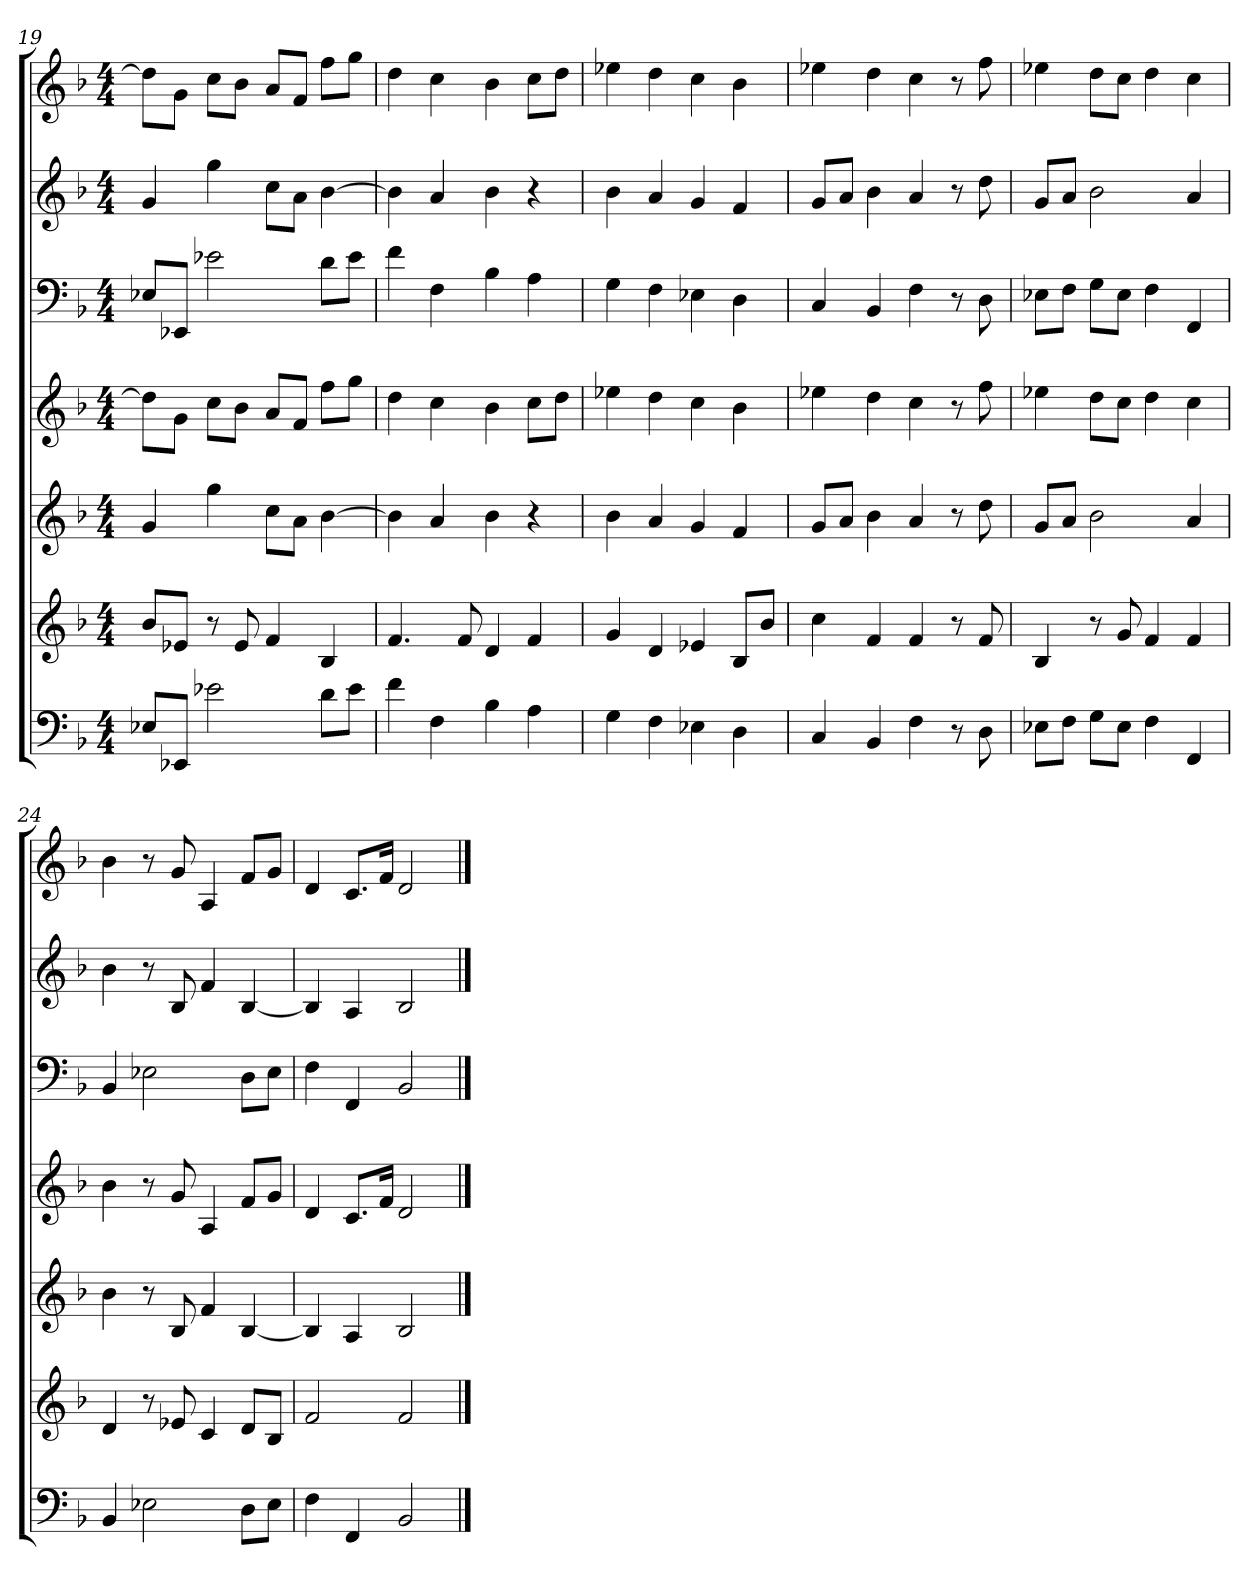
**kern	**kern	**kern	**kern	**kern	**kern	**kern
*part7	*part6	*part5	*part4	*part3	*part2	*part1
*staff7	*staff6	*staff5	*staff4	*staff3	*staff2	*staff1
*k[b-]	*k[b-]	*k[b-]	*k[b-]	*k[b-]	*k[b-]	*k[b-]
*F:	*F:	*F:	*F:	*F:	*F:	*F:
*M4/4	*M4/4	*M4/4	*M4/4	*M4/4	*M4/4	*M4/4
=19	=19	=19	=19	=19	=19	=19
8E-XL	8b-L	4g	8ddL]	8E-XL	4g	8ddL]
8EE-XJ	8e-XJ	.	8gJ	8EE-XJ	.	8gJ
2e-X	8r	4gg	8ccL	2e-X	4gg	8ccL
.	8e-	.	8b-J	.	.	8b-J
.	4f	8ccL	8aL	.	8ccL	8aL
.	.	8aJ	8fJ	.	8aJ	8fJ
8dL	4B-	[4b-	8ffL	8dL	[4b-	8ffL
8e-J	.	.	8ggJ	8e-J	.	8ggJ
=20	=20	=20	=20	=20	=20	=20
4f	4.f	4b-]	4dd	4f	4b-]	4dd
4F	.	4a	4cc	4F	4a	4cc
.	8f	.	.	.	.	.
4B-	4d	4b-	4b-	4B-	4b-	4b-
4A	4f	4r	8ccL	4A	4r	8ccL
.	.	.	8ddJ	.	.	8ddJ
=21	=21	=21	=21	=21	=21	=21
4G	4g	4b-	4ee-X	4G	4b-	4ee-X
4F	4d	4a	4dd	4F	4a	4dd
4E-X	4e-X	4g	4cc	4E-X	4g	4cc
4D	8B-L	4f	4b-	4D	4f	4b-
.	8b-J	.	.	.	.	.
=22	=22	=22	=22	=22	=22	=22
4C	4cc	8gL	4ee-X	4C	8gL	4ee-X
.	.	8aJ	.	.	8aJ	.
4BB-	4f	4b-	4dd	4BB-	4b-	4dd
4F	4f	4a	4cc	4F	4a	4cc
8r	8r	8r	8r	8r	8r	8r
8D	8f	8dd	8ff	8D	8dd	8ff
=23	=23	=23	=23	=23	=23	=23
8E-XL	4B-	8gL	4ee-X	8E-XL	8gL	4ee-X
8FJ	.	8aJ	.	8FJ	8aJ	.
8GL	8r	2b-	8ddL	8GL	2b-	8ddL
8E-J	8g	.	8ccJ	8E-J	.	8ccJ
4F	4f	.	4dd	4F	.	4dd
4FF	4f	4a	4cc	4FF	4a	4cc
=24	=24	=24	=24	=24	=24	=24
4BB-	4d	4b-	4b-	4BB-	4b-	4b-
2E-X	8r	8r	8r	2E-X	8r	8r
.	8e-X	8B-	8g	.	8B-	8g
.	4c	4f	4A	.	4f	4A
8DL	8dL	[4B-	8fL	8DL	[4B-	8fL
8E-J	8B-J	.	8gJ	8E-J	.	8gJ
=25	=25	=25	=25	=25	=25	=25
4F	2f	4B-]	4d	4F	4B-]	4d
4FF	.	4A	8.cL	4FF	4A	8.cL
.	.	.	16fJk	.	.	16fJk
2BB-	2f	2B-	2d	2BB-	2B-	2d
==	==	==	==	==	==	==
*-	*-	*-	*-	*-	*-	*-
